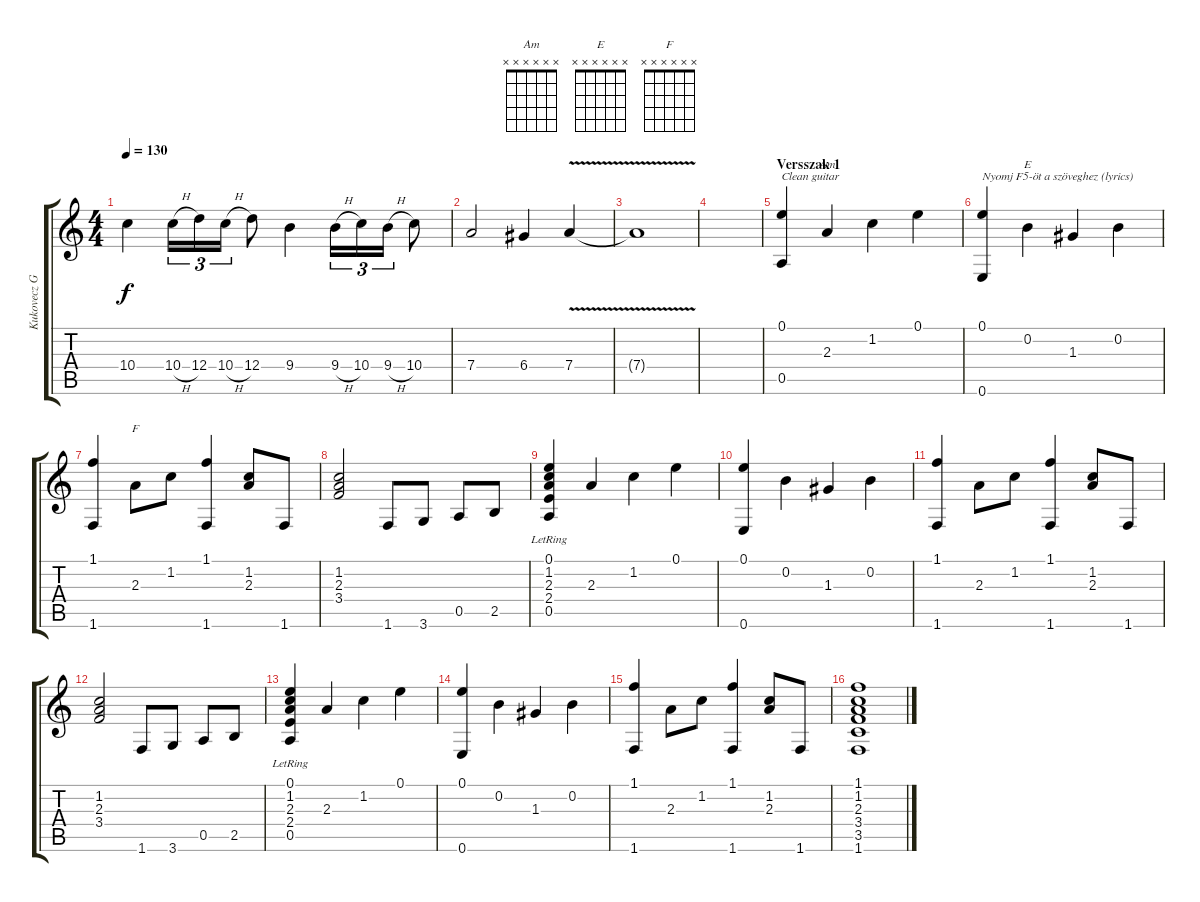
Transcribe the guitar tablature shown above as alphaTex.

\track ("Kukovecz Gábor" "Kukovecz G") {instrument distortionguitar}
\staff {score tabs}
\tuning (E4 B3 G3 D3 A2 E2) {hide}
\chord ("Am" x x x x x x)
\chord ("E" x x x x x x)
\chord ("F" x x x x x x)
\ts (4 4)
\tempo 130
\clef g2
\ks c
10.4.4{dy f} 10.4{h}.16{tu (3 2)} 12.4.16{tu (3 2)} 10.4{h}.16{tu (3 2)} 12.4.8 9.4.4 9.4{h}.16{tu (3 2)} 10.4.16{tu (3 2)} 9.4{h}.16{tu (3 2)} 10.4.8 |
7.4.2 6.4.4 7.4{v}.4 |
7.4{t}.1 |
|
\section ("" "Versszak 1")
(0.1 0.5).4{txt "Clean guitar" instrument acousticguitarsteel} 2.3.4{ch "Am"} 1.2.4 0.1.4 |
(0.1 0.6).4{txt "Nyomj F5-öt a szöveghez (lyrics)" instrument acousticguitarsteel} 0.2.4{ch "E"} 1.3.4 0.2.4 |
(1.1 1.6).4{instrument acousticguitarsteel} 2.3.8{ch "F"} 1.2.8 (1.1 1.6).4 (1.2 2.3).8 1.6.8 |
(1.2 2.3 3.4).2{instrument acousticguitarsteel} 1.6.8 3.6.8 0.5.8 2.5.8 |
(0.1{lr} 1.2 2.3 2.4 0.5{lr}).4{instrument acousticguitarsteel} 2.3.4 1.2.4 0.1.4 |
(0.1 0.6).4{instrument acousticguitarsteel} 0.2.4 1.3.4 0.2.4 |
(1.1 1.6).4{instrument acousticguitarsteel} 2.3.8 1.2.8 (1.1 1.6).4 (1.2 2.3).8 1.6.8 |
(1.2 2.3 3.4).2{instrument acousticguitarsteel} 1.6.8 3.6.8 0.5.8 2.5.8 |
(0.1{lr} 1.2 2.3 2.4 0.5{lr}).4{instrument acousticguitarsteel} 2.3.4 1.2.4 0.1.4 |
(0.1 0.6).4{instrument acousticguitarsteel} 0.2.4 1.3.4 0.2.4 |
(1.1 1.6).4{instrument acousticguitarsteel} 2.3.8 1.2.8 (1.1 1.6).4 (1.2 2.3).8 1.6.8 |
(1.1 1.2 2.3 3.4 3.5 1.6).1{instrument acousticguitarsteel}
